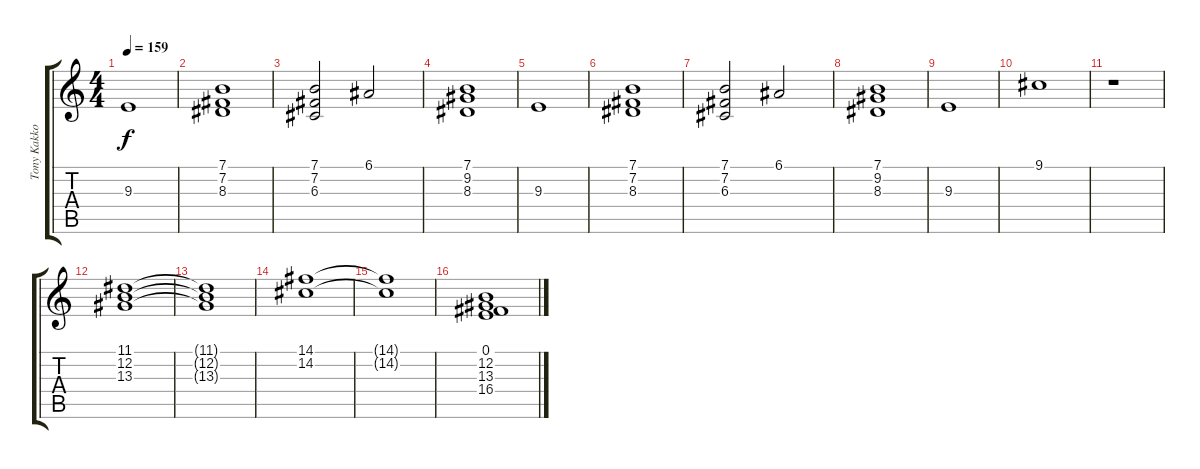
\track ("Tony Kakko" "Tony Kakko") {instrument synthstrings1}
\staff {score tabs}
\tuning (E4 B3 G3 D3 A2 E2) {hide}
\ts (4 4)
\tempo 159
\clef g2
\ks c
9.3.1{dy f} |
(7.1 7.2 8.3).1 |
(7.1 7.2 6.3).2 6.1.2 |
(7.1 9.2 8.3).1 |
9.3.1 |
(7.1 7.2 8.3).1 |
(7.1 7.2 6.3).2 6.1.2 |
(7.1 9.2 8.3).1 |
9.3.1 |
9.1.1 |
r.1 |
(11.1 12.2 13.3).1 |
(11.1{t} 12.2{t} 13.3{t}).1 |
(14.1 14.2).1 |
(14.1{t} 14.2{t}).1 |
(0.1 12.2 13.3 16.4).1
